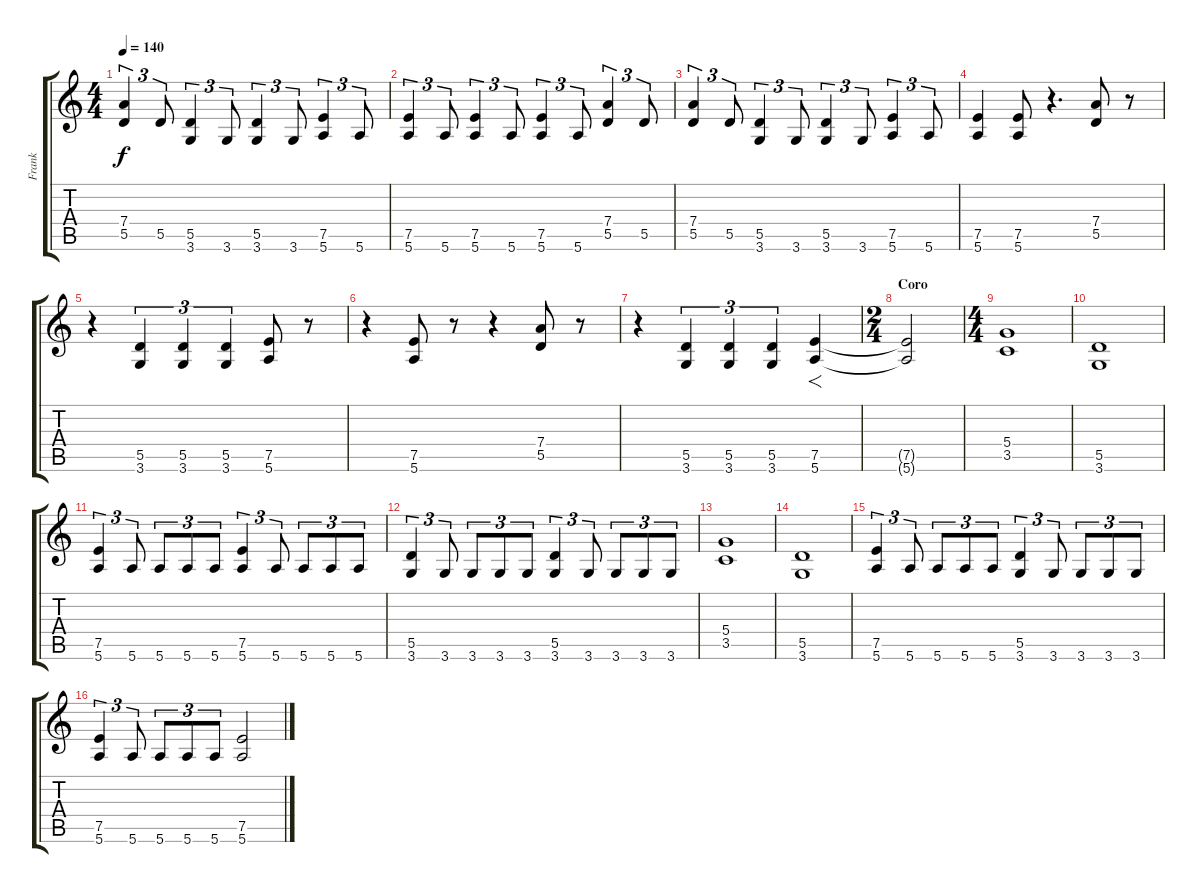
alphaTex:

\track ("Frank" "Frank") {instrument overdrivenguitar}
\staff {score tabs}
\tuning (E4 B3 G3 D3 A2 E2) {hide}
\ts (4 4)
\tempo 140
\clef g2
\ks c
(7.4 5.5).4{tu (3 2) dy f} 5.5.8{tu (3 2)} (5.5 3.6).4{tu (3 2)} 3.6.8{tu (3 2)} (5.5 3.6).4{tu (3 2)} 3.6.8{tu (3 2)} (7.5 5.6).4{tu (3 2)} 5.6.8{tu (3 2)} |
(7.5 5.6).4{tu (3 2)} 5.6.8{tu (3 2)} (7.5 5.6).4{tu (3 2)} 5.6.8{tu (3 2)} (7.5 5.6).4{tu (3 2)} 5.6.8{tu (3 2)} (7.4 5.5).4{tu (3 2)} 5.5.8{tu (3 2)} |
(7.4 5.5).4{tu (3 2)} 5.5.8{tu (3 2)} (5.5 3.6).4{tu (3 2)} 3.6.8{tu (3 2)} (5.5 3.6).4{tu (3 2)} 3.6.8{tu (3 2)} (7.5 5.6).4{tu (3 2)} 5.6.8{tu (3 2)} |
(7.5 5.6).4 (7.5 5.6).8 r.4{d} (7.4 5.5).8 r.8 |
r.4 (5.5 3.6).4{tu (3 2)} (5.5 3.6).4{tu (3 2)} (5.5 3.6).4{tu (3 2)} (7.5 5.6).8 r.8 |
r.4 (7.5 5.6).8 r.8 r.4 (7.4 5.5).8 r.8 |
r.4 (5.5 3.6).4{tu (3 2)} (5.5 3.6).4{tu (3 2)} (5.5 3.6).4{tu (3 2)} (7.5 5.6).4{f} |
\ts (2 4)
\section ("" "Coro")
(7.5{t} 5.6{t}).2 |
\ts (4 4)
(5.4 3.5).1 |
(5.5 3.6).1 |
(7.5 5.6).4{tu (3 2)} 5.6.8{tu (3 2)} 5.6.8{tu (3 2)} 5.6.8{tu (3 2)} 5.6.8{tu (3 2)} (7.5 5.6).4{tu (3 2)} 5.6.8{tu (3 2)} 5.6.8{tu (3 2)} 5.6.8{tu (3 2)} 5.6.8{tu (3 2)} |
(5.5 3.6).4{tu (3 2)} 3.6.8{tu (3 2)} 3.6.8{tu (3 2)} 3.6.8{tu (3 2)} 3.6.8{tu (3 2)} (5.5 3.6).4{tu (3 2)} 3.6.8{tu (3 2)} 3.6.8{tu (3 2)} 3.6.8{tu (3 2)} 3.6.8{tu (3 2)} |
(5.4 3.5).1 |
(5.5 3.6).1 |
(7.5 5.6).4{tu (3 2)} 5.6.8{tu (3 2)} 5.6.8{tu (3 2)} 5.6.8{tu (3 2)} 5.6.8{tu (3 2)} (5.5 3.6).4{tu (3 2)} 3.6.8{tu (3 2)} 3.6.8{tu (3 2)} 3.6.8{tu (3 2)} 3.6.8{tu (3 2)} |
(7.5 5.6).4{tu (3 2)} 5.6.8{tu (3 2)} 5.6.8{tu (3 2)} 5.6.8{tu (3 2)} 5.6.8{tu (3 2)} (7.5 5.6).2
